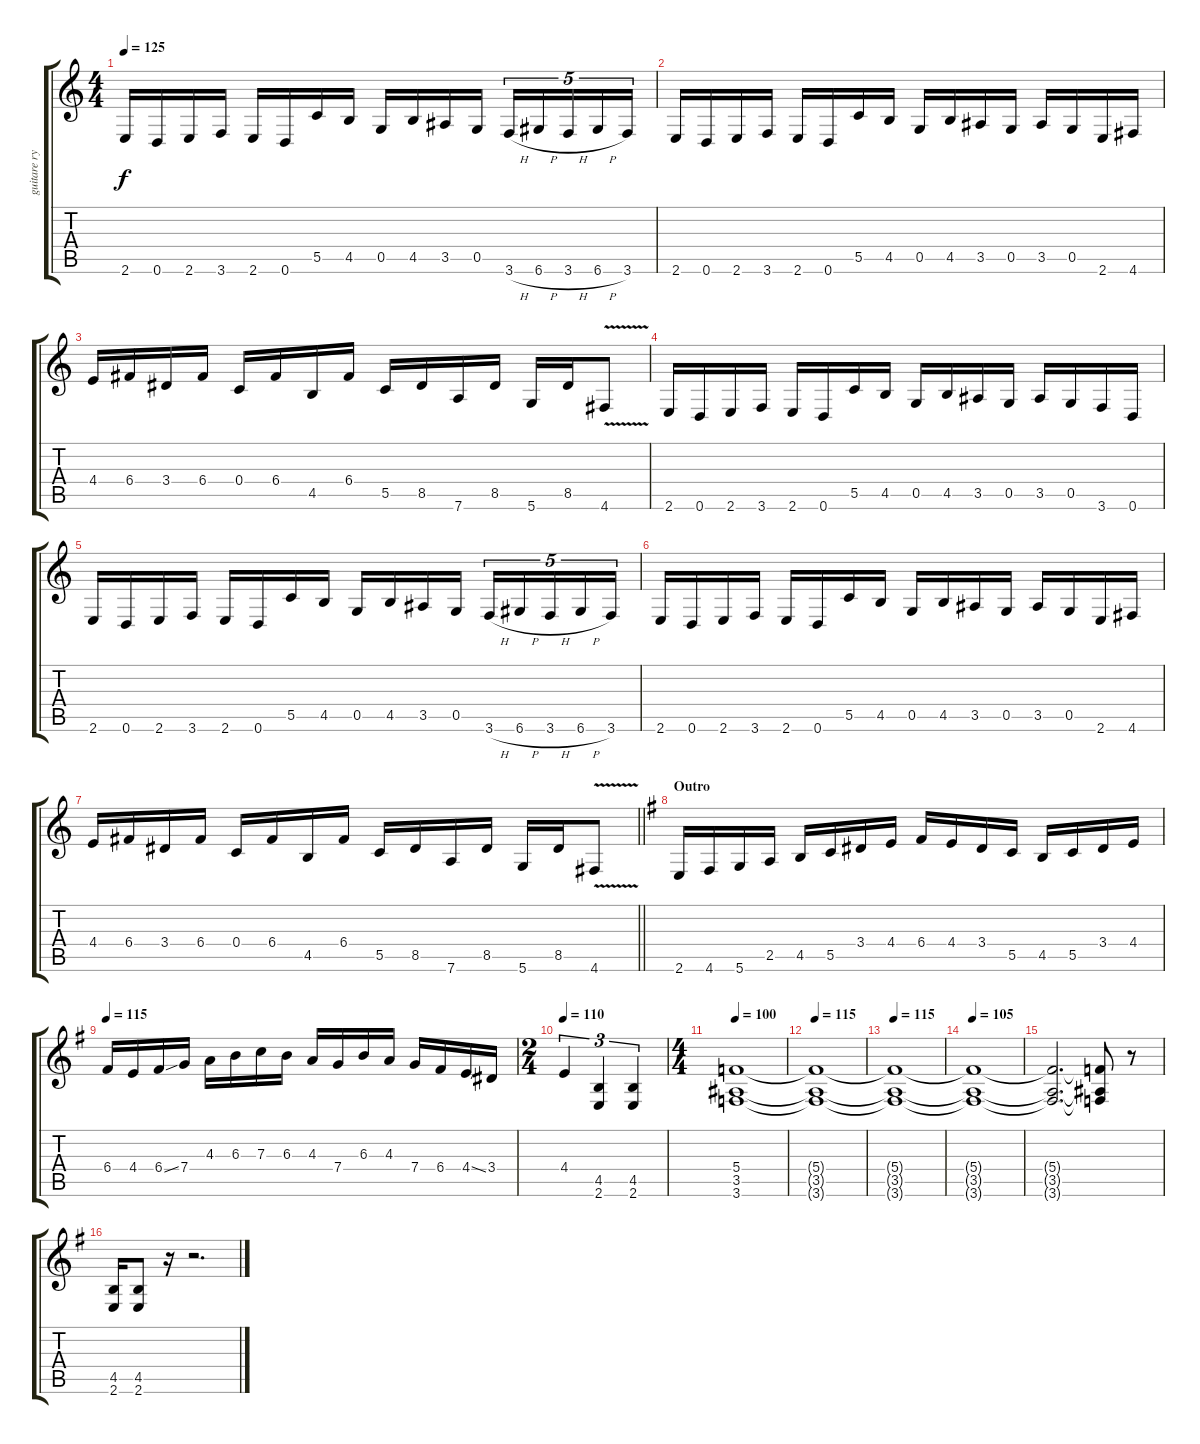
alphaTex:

\track ("guitare rythmique" "guitare ry") {instrument distortionguitar}
\staff {score tabs}
\tuning (D4 A3 F3 C3 G2 D2) {hide}
\ts (4 4)
\tempo 125
\clef g2
\ks aminor
2.6.16{dy f} 0.6.16 2.6.16 3.6.16 2.6.16 0.6.16 5.5.16 4.5.16 0.5.16 4.5.16 3.5.16 0.5.16 3.6{h}.16{tu (5 4)} 6.6{h}.16{tu (5 4)} 3.6{h}.16{tu (5 4)} 6.6{h}.16{tu (5 4)} 3.6.16{tu (5 4)} |
2.6.16 0.6.16 2.6.16 3.6.16 2.6.16 0.6.16 5.5.16 4.5.16 0.5.16 4.5.16 3.5.16 0.5.16 3.5.16 0.5.16 2.6.16 4.6.16 |
4.4.16 6.4.16 3.4.16 6.4.16 0.4.16 6.4.16 4.5.16 6.4.16 5.5.16 8.5.16 7.6.16 8.5.16 5.6.16 8.5.16 4.6{v}.8 |
2.6.16 0.6.16 2.6.16 3.6.16 2.6.16 0.6.16 5.5.16 4.5.16 0.5.16 4.5.16 3.5.16 0.5.16 3.5.16 0.5.16 3.6.16 0.6.16 |
2.6.16 0.6.16 2.6.16 3.6.16 2.6.16 0.6.16 5.5.16 4.5.16 0.5.16 4.5.16 3.5.16 0.5.16 3.6{h}.16{tu (5 4)} 6.6{h}.16{tu (5 4)} 3.6{h}.16{tu (5 4)} 6.6{h}.16{tu (5 4)} 3.6.16{tu (5 4)} |
2.6.16 0.6.16 2.6.16 3.6.16 2.6.16 0.6.16 5.5.16 4.5.16 0.5.16 4.5.16 3.5.16 0.5.16 3.5.16 0.5.16 2.6.16 4.6.16 |
\barLineRight lightlight
4.4.16 6.4.16 3.4.16 6.4.16 0.4.16 6.4.16 4.5.16 6.4.16 5.5.16 8.5.16 7.6.16 8.5.16 5.6.16 8.5.16 4.6{v}.8 |
\section ("" "Outro")
\ks eminor
2.6.16 4.6.16 5.6.16 2.5.16 4.5.16 5.5.16 3.4.16 4.4.16 6.4.16 4.4.16 3.4.16 5.5.16 4.5.16 5.5.16 3.4.16 4.4.16 |
\tempo 115
6.4.16 4.4.16 6.4{ss}.16 7.4.16 4.3.16 6.3.16 7.3.16 6.3.16 4.3.16 7.4.16 6.3.16 4.3.16 7.4.16 6.4.16 4.4{ss}.16 3.4.16 |
\ts (2 4)
\tempo 110
4.4.4{tu (3 2)} (4.5 2.6).4{tu (3 2)} (4.5 2.6).4{tu (3 2)} |
\ts (4 4)
\tempo 100
(5.4 3.5 3.6).1 |
\tempo 115
(5.4{t} 3.5{t} 3.6{t}).1 |
\tempo 125
\tempo 115
(5.4{t} 3.5{t} 3.6{t}).1 |
\tempo 105
(5.4{t} 3.5{t} 3.6{t}).1 |
(5.4{t} 3.5{t} 3.6{t}).2{d} (5.4{t} 3.5{t} 3.6{t}).8 r.8 |
(4.5 2.6).16 (4.5 2.6).8 r.16 r.2{d}
